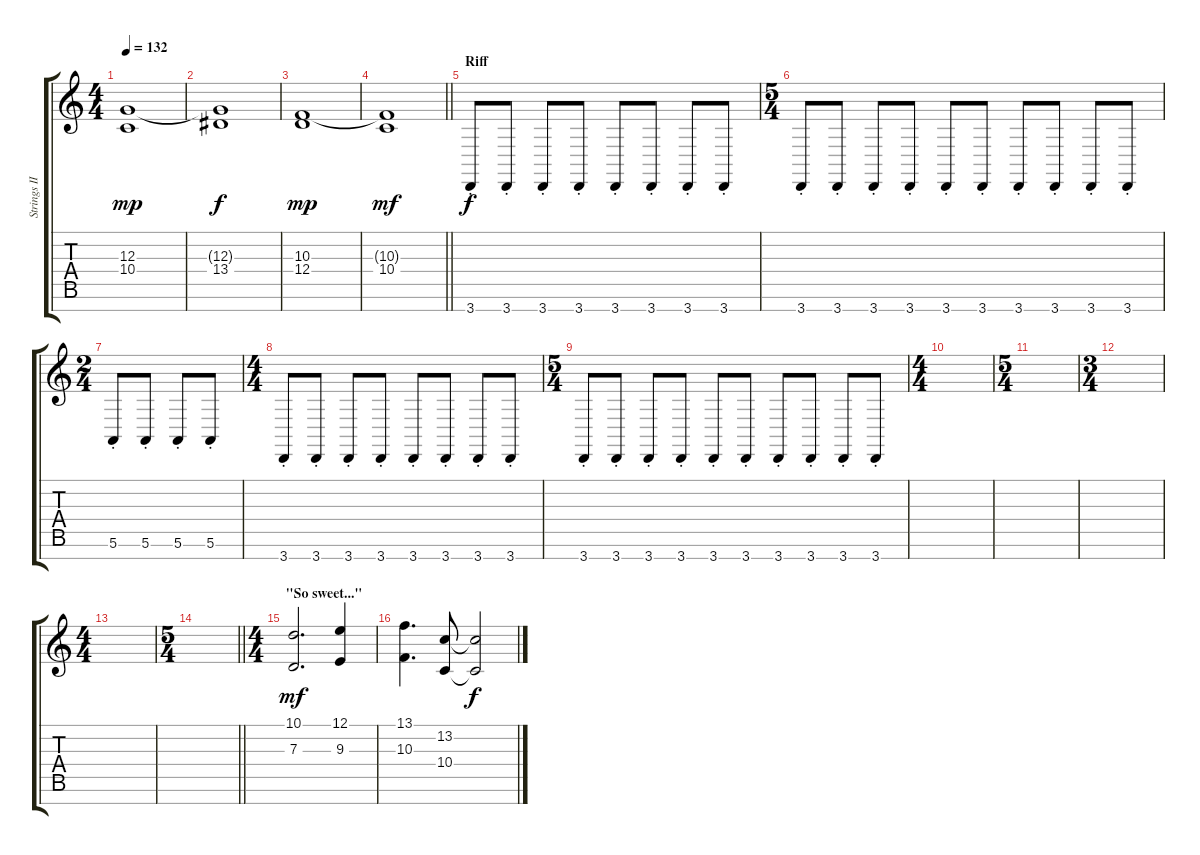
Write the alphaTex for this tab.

\track ("Strings II" "Strings II") {instrument stringensemble1}
\staff {score tabs}
\tuning (E4 B3 G3 D3 A2 E2 B1) {hide}
\ts (4 4)
\tempo 132
\clef g2
\ks c
(12.3 10.4).1{dy mp instrument stringensemble2} |
(12.3{t} 13.4).1{dy f} |
(10.3 12.4).1{dy mp} |
\barLineRight lightlight
(10.3{t} 10.4).1{dy mf} |
\section ("" "Riff")
3.7{st}.8{dy f volume 8 instrument stringensemble1} 3.7{st}.8 3.7{st}.8 3.7{st}.8 3.7{st}.8 3.7{st}.8 3.7{st}.8 3.7{st}.8 |
\ts (5 4)
3.7{st}.8 3.7{st}.8 3.7{st}.8 3.7{st}.8 3.7{st}.8 3.7{st}.8 3.7{st}.8 3.7{st}.8 3.7{st}.8 3.7{st}.8 |
\ts (2 4)
5.6{st}.8 5.6{st}.8 5.6{st}.8 5.6{st}.8 |
\ts (4 4)
3.7{st}.8 3.7{st}.8 3.7{st}.8 3.7{st}.8 3.7{st}.8 3.7{st}.8 3.7{st}.8 3.7{st}.8 |
\ts (5 4)
3.7{st}.8 3.7{st}.8 3.7{st}.8 3.7{st}.8 3.7{st}.8 3.7{st}.8 3.7{st}.8 3.7{st}.8 3.7{st}.8 3.7{st}.8 |
\ts (4 4)
|
\ts (5 4)
|
\ts (3 4)
|
\ts (4 4)
|
\ts (5 4)
\barLineRight lightlight
|
\ts (4 4)
\section ("" "\"So sweet...\"")
(10.1 7.3).2{d dy mf volume 11} (12.1 9.3).4 |
(13.1 10.3).4{d} (13.2 10.4).8 (13.2{t} 10.4{t}).2{dy f}
